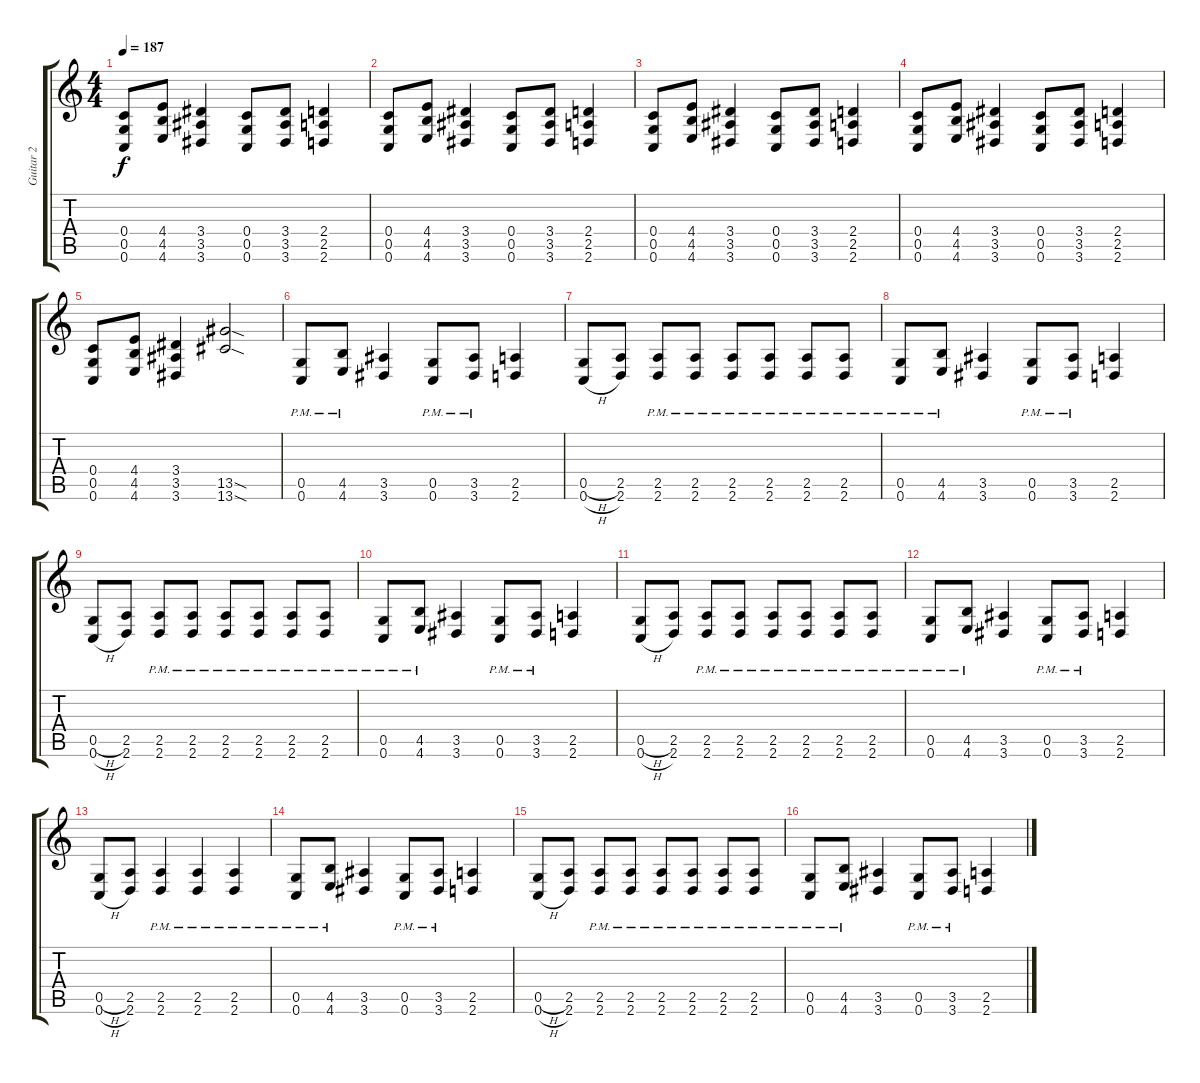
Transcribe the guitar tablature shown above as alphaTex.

\track ("Guitar 2" "Guitar 2") {instrument distortionguitar}
\staff {score tabs}
\tuning (D4 A3 F3 C3 G2 C2) {hide}
\ts (4 4)
\tempo 187
\clef g2
\ks c
(0.4 0.5 0.6).8{dy f} (4.4 4.5 4.6).8 (3.4 3.5 3.6).4 (0.4 0.5 0.6).8 (3.4 3.5 3.6).8 (2.4 2.5 2.6).4 |
(0.4 0.5 0.6).8 (4.4 4.5 4.6).8 (3.4 3.5 3.6).4 (0.4 0.5 0.6).8 (3.4 3.5 3.6).8 (2.4 2.5 2.6).4 |
(0.4 0.5 0.6).8 (4.4 4.5 4.6).8 (3.4 3.5 3.6).4 (0.4 0.5 0.6).8 (3.4 3.5 3.6).8 (2.4 2.5 2.6).4 |
(0.4 0.5 0.6).8 (4.4 4.5 4.6).8 (3.4 3.5 3.6).4 (0.4 0.5 0.6).8 (3.4 3.5 3.6).8 (2.4 2.5 2.6).4 |
(0.4 0.5 0.6).8 (4.4 4.5 4.6).8 (3.4 3.5 3.6).4 (13.5{sod} 13.6{sod}).2 |
(0.5{pm} 0.6{pm}).8 (4.5{pm} 4.6{pm}).8 (3.5 3.6).4 (0.5{pm} 0.6{pm}).8 (3.5{pm} 3.6{pm}).8 (2.5 2.6).4 |
(0.5{h} 0.6{h}).8 (2.5 2.6).8 (2.5{pm} 2.6{pm}).8 (2.5{pm} 2.6{pm}).8 (2.5{pm} 2.6{pm}).8 (2.5{pm} 2.6{pm}).8 (2.5{pm} 2.6{pm}).8 (2.5{pm} 2.6{pm}).8 |
(0.5{pm} 0.6{pm}).8 (4.5{pm} 4.6{pm}).8 (3.5 3.6).4 (0.5{pm} 0.6{pm}).8 (3.5{pm} 3.6{pm}).8 (2.5 2.6).4 |
(0.5{h} 0.6{h}).8 (2.5 2.6).8 (2.5{pm} 2.6{pm}).8 (2.5{pm} 2.6{pm}).8 (2.5{pm} 2.6{pm}).8 (2.5{pm} 2.6{pm}).8 (2.5{pm} 2.6{pm}).8 (2.5{pm} 2.6{pm}).8 |
(0.5{pm} 0.6{pm}).8 (4.5{pm} 4.6{pm}).8 (3.5 3.6).4 (0.5{pm} 0.6{pm}).8 (3.5{pm} 3.6{pm}).8 (2.5 2.6).4 |
(0.5{h} 0.6{h}).8 (2.5 2.6).8 (2.5{pm} 2.6{pm}).8 (2.5{pm} 2.6{pm}).8 (2.5{pm} 2.6{pm}).8 (2.5{pm} 2.6{pm}).8 (2.5{pm} 2.6{pm}).8 (2.5{pm} 2.6{pm}).8 |
(0.5{pm} 0.6{pm}).8 (4.5{pm} 4.6{pm}).8 (3.5 3.6).4 (0.5{pm} 0.6{pm}).8 (3.5{pm} 3.6{pm}).8 (2.5 2.6).4 |
(0.5{h} 0.6{h}).8 (2.5 2.6).8 (2.5{pm} 2.6{pm}).4 (2.5{pm} 2.6{pm}).4 (2.5{pm} 2.6{pm}).4 |
(0.5{pm} 0.6{pm}).8 (4.5{pm} 4.6{pm}).8 (3.5 3.6).4 (0.5{pm} 0.6{pm}).8 (3.5{pm} 3.6{pm}).8 (2.5 2.6).4 |
(0.5{h} 0.6{h}).8 (2.5 2.6).8 (2.5{pm} 2.6{pm}).8 (2.5{pm} 2.6{pm}).8 (2.5{pm} 2.6{pm}).8 (2.5{pm} 2.6{pm}).8 (2.5{pm} 2.6{pm}).8 (2.5{pm} 2.6{pm}).8 |
(0.5{pm} 0.6{pm}).8 (4.5{pm} 4.6{pm}).8 (3.5 3.6).4 (0.5{pm} 0.6{pm}).8 (3.5{pm} 3.6{pm}).8 (2.5 2.6).4
